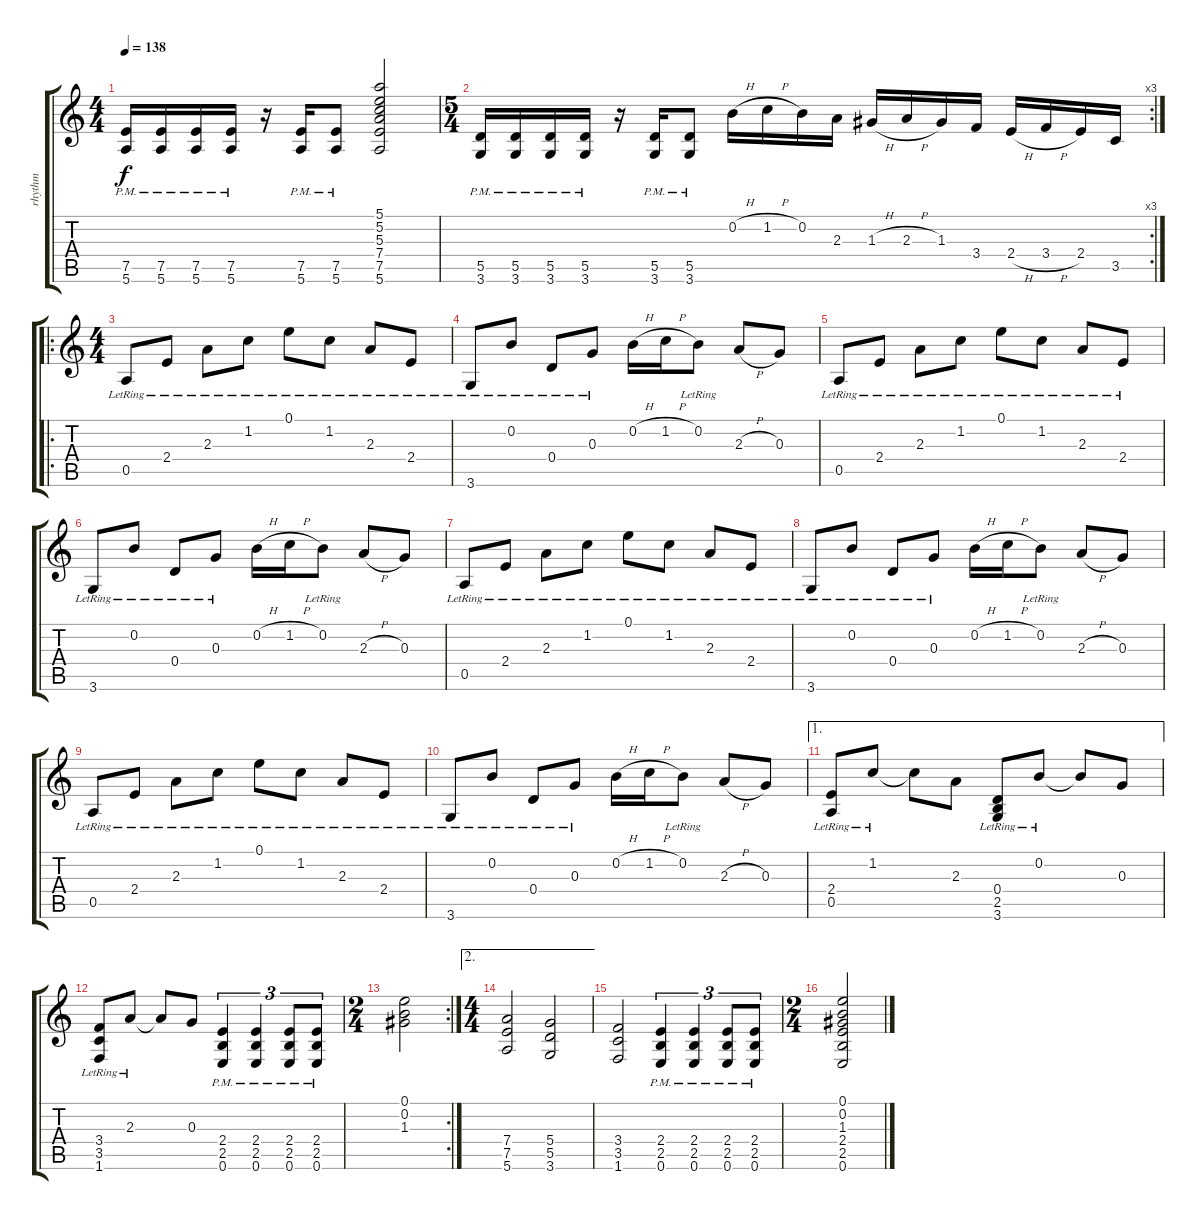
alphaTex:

\track ("rhythm" "rhythm") {instrument distortionguitar}
\staff {score tabs}
\tuning (E4 B3 G3 D3 A2 E2) {hide}
\ts (4 4)
\tempo 138
\clef g2
\ks c
(7.5{pm} 5.6{pm}).16{dy f} (7.5{pm} 5.6{pm}).16 (7.5{pm} 5.6{pm}).16 (7.5{pm} 5.6{pm}).16 r.16 (7.5{pm} 5.6{pm}).16 (7.5{pm} 5.6{pm}).8 (5.1 5.2 5.3 7.4 7.5 5.6).2 |
\rc 3
\ts (5 4)
(5.5{pm} 3.6{pm}).16 (5.5{pm} 3.6{pm}).16 (5.5{pm} 3.6{pm}).16 (5.5{pm} 3.6{pm}).16 r.16 (5.5{pm} 3.6{pm}).16 (5.5{pm} 3.6{pm}).8 0.2{h}.16 1.2{h}.16 0.2.16 2.3.16 1.3{h}.16 2.3{h}.16 1.3.16 3.4.16 2.4{h}.16 3.4{h}.16 2.4.16 3.5.16 |
\ro
\ts (4 4)
0.5{lr}.8 2.4{lr}.8 2.3{lr}.8 1.2{lr}.8 0.1{lr}.8 1.2{lr}.8 2.3{lr}.8 2.4{lr}.8 |
3.6{lr}.8 0.2{lr}.8 0.4{lr}.8 0.3{lr}.8 0.2{h}.16 1.2{h}.16 0.2{lr}.8 2.3{h}.8 0.3.8 |
0.5{lr}.8 2.4{lr}.8 2.3{lr}.8 1.2{lr}.8 0.1{lr}.8 1.2{lr}.8 2.3{lr}.8 2.4{lr}.8 |
3.6{lr}.8 0.2{lr}.8 0.4{lr}.8 0.3{lr}.8 0.2{h}.16 1.2{h}.16 0.2{lr}.8 2.3{h}.8 0.3.8 |
0.5{lr}.8 2.4{lr}.8 2.3{lr}.8 1.2{lr}.8 0.1{lr}.8 1.2{lr}.8 2.3{lr}.8 2.4{lr}.8 |
3.6{lr}.8 0.2{lr}.8 0.4{lr}.8 0.3{lr}.8 0.2{h}.16 1.2{h}.16 0.2{lr}.8 2.3{h}.8 0.3.8 |
0.5{lr}.8 2.4{lr}.8 2.3{lr}.8 1.2{lr}.8 0.1{lr}.8 1.2{lr}.8 2.3{lr}.8 2.4{lr}.8 |
3.6{lr}.8 0.2{lr}.8 0.4{lr}.8 0.3{lr}.8 0.2{h}.16 1.2{h}.16 0.2{lr}.8 2.3{h}.8 0.3.8 |
\ae 1
(2.4{lr} 0.5{lr}).8 1.2{lr}.8 1.2{t}.8 2.3.8 (0.4{lr} 2.5{lr} 3.6{lr}).8 0.2{lr}.8 0.2{t}.8 0.3.8 |
(3.4{lr} 3.5{lr} 1.6{lr}).8 2.3{lr}.8 2.3{t}.8 0.3.8 (2.4{pm} 2.5{pm} 0.6{pm}).4{tu (3 2)} (2.4{pm} 2.5{pm} 0.6{pm}).4{tu (3 2)} (2.4{pm} 2.5{pm} 0.6{pm}).8{tu (3 2)} (2.4{pm} 2.5{pm} 0.6{pm}).8{tu (3 2)} |
\rc 2
\ts (2 4)
(0.1 0.2 1.3).2 |
\ae 2
\ts (4 4)
(7.4 7.5 5.6).2 (5.4 5.5 3.6).2 |
(3.4 3.5 1.6).2 (2.4{pm} 2.5{pm} 0.6{pm}).4{tu (3 2)} (2.4{pm} 2.5{pm} 0.6{pm}).4{tu (3 2)} (2.4{pm} 2.5{pm} 0.6{pm}).8{tu (3 2)} (2.4{pm} 2.5{pm} 0.6{pm}).8{tu (3 2)} |
\ts (2 4)
(0.1 0.2 1.3 2.4 2.5 0.6).2
